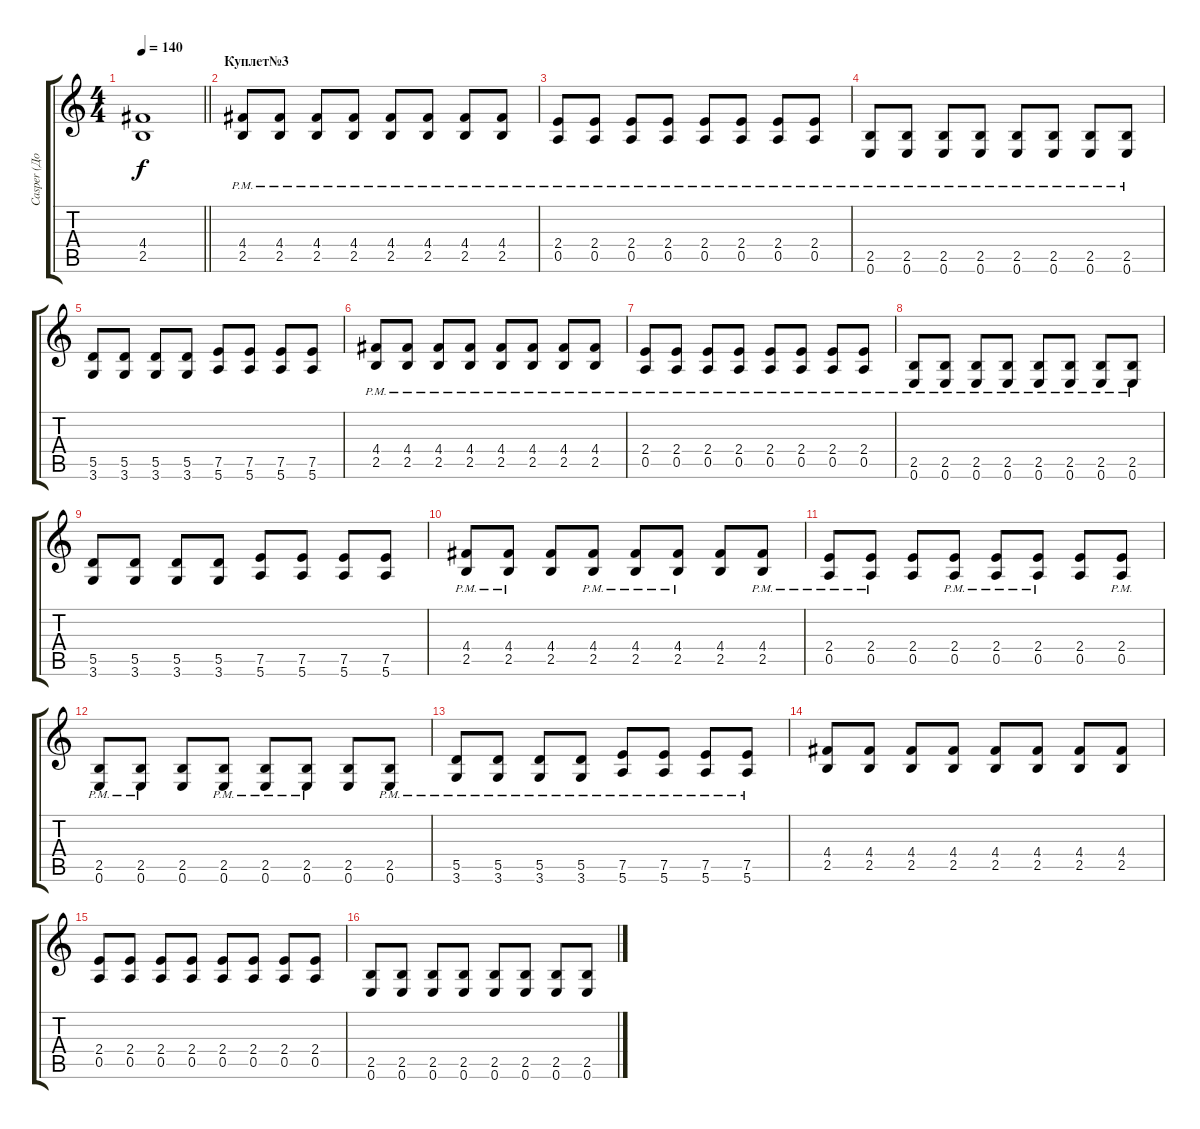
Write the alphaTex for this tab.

\track ("Casper (Доп. Гитара)" "Casper (До") {instrument distortionguitar}
\staff {score tabs}
\tuning (E4 B3 G3 D3 A2 E2) {hide}
\ts (4 4)
\tempo 140
\clef g2
\barLineRight lightlight
\ks c
(4.4 2.5).1{dy f} |
\section ("" "Куплет№3")
(4.4{pm} 2.5{pm}).8 (4.4{pm} 2.5{pm}).8 (4.4{pm} 2.5{pm}).8 (4.4{pm} 2.5{pm}).8 (4.4{pm} 2.5{pm}).8 (4.4{pm} 2.5{pm}).8 (4.4{pm} 2.5{pm}).8 (4.4{pm} 2.5{pm}).8 |
(2.4{pm} 0.5{pm}).8 (2.4{pm} 0.5{pm}).8 (2.4{pm} 0.5{pm}).8 (2.4{pm} 0.5{pm}).8 (2.4{pm} 0.5{pm}).8 (2.4{pm} 0.5{pm}).8 (2.4{pm} 0.5{pm}).8 (2.4{pm} 0.5{pm}).8 |
(2.5{pm} 0.6{pm}).8 (2.5{pm} 0.6{pm}).8 (2.5{pm} 0.6{pm}).8 (2.5{pm} 0.6{pm}).8 (2.5{pm} 0.6{pm}).8 (2.5{pm} 0.6{pm}).8 (2.5{pm} 0.6{pm}).8 (2.5{pm} 0.6{pm}).8 |
(5.5 3.6).8 (5.5 3.6).8 (5.5 3.6).8 (5.5 3.6).8 (7.5 5.6).8 (7.5 5.6).8 (7.5 5.6).8 (7.5 5.6).8 |
(4.4{pm} 2.5{pm}).8 (4.4{pm} 2.5{pm}).8 (4.4{pm} 2.5{pm}).8 (4.4{pm} 2.5{pm}).8 (4.4{pm} 2.5{pm}).8 (4.4{pm} 2.5{pm}).8 (4.4{pm} 2.5{pm}).8 (4.4{pm} 2.5{pm}).8 |
(2.4{pm} 0.5{pm}).8 (2.4{pm} 0.5{pm}).8 (2.4{pm} 0.5{pm}).8 (2.4{pm} 0.5{pm}).8 (2.4{pm} 0.5{pm}).8 (2.4{pm} 0.5{pm}).8 (2.4{pm} 0.5{pm}).8 (2.4{pm} 0.5{pm}).8 |
(2.5{pm} 0.6{pm}).8 (2.5{pm} 0.6{pm}).8 (2.5{pm} 0.6{pm}).8 (2.5{pm} 0.6{pm}).8 (2.5{pm} 0.6{pm}).8 (2.5{pm} 0.6{pm}).8 (2.5{pm} 0.6{pm}).8 (2.5{pm} 0.6{pm}).8 |
(5.5 3.6).8 (5.5 3.6).8 (5.5 3.6).8 (5.5 3.6).8 (7.5 5.6).8 (7.5 5.6).8 (7.5 5.6).8 (7.5 5.6).8 |
(4.4{pm} 2.5{pm}).8 (4.4{pm} 2.5{pm}).8 (4.4 2.5).8 (4.4{pm} 2.5{pm}).8 (4.4{pm} 2.5{pm}).8 (4.4{pm} 2.5{pm}).8 (4.4 2.5).8 (4.4{pm} 2.5{pm}).8 |
(2.4{pm} 0.5{pm}).8 (2.4{pm} 0.5{pm}).8 (2.4 0.5).8 (2.4{pm} 0.5{pm}).8 (2.4{pm} 0.5{pm}).8 (2.4{pm} 0.5{pm}).8 (2.4 0.5).8 (2.4{pm} 0.5{pm}).8 |
(2.5{pm} 0.6{pm}).8 (2.5{pm} 0.6{pm}).8 (2.5 0.6).8 (2.5{pm} 0.6{pm}).8 (2.5{pm} 0.6{pm}).8 (2.5{pm} 0.6{pm}).8 (2.5 0.6).8 (2.5{pm} 0.6{pm}).8 |
(5.5{pm} 3.6{pm}).8 (5.5{pm} 3.6{pm}).8 (5.5{pm} 3.6{pm}).8 (5.5{pm} 3.6{pm}).8 (7.5{pm} 5.6{pm}).8 (7.5{pm} 5.6{pm}).8 (7.5{pm} 5.6{pm}).8 (7.5{pm} 5.6{pm}).8 |
(4.4 2.5).8 (4.4 2.5).8 (4.4 2.5).8 (4.4 2.5).8 (4.4 2.5).8 (4.4 2.5).8 (4.4 2.5).8 (4.4 2.5).8 |
(2.4 0.5).8 (2.4 0.5).8 (2.4 0.5).8 (2.4 0.5).8 (2.4 0.5).8 (2.4 0.5).8 (2.4 0.5).8 (2.4 0.5).8 |
(2.5 0.6).8 (2.5 0.6).8 (2.5 0.6).8 (2.5 0.6).8 (2.5 0.6).8 (2.5 0.6).8 (2.5 0.6).8 (2.5 0.6).8
